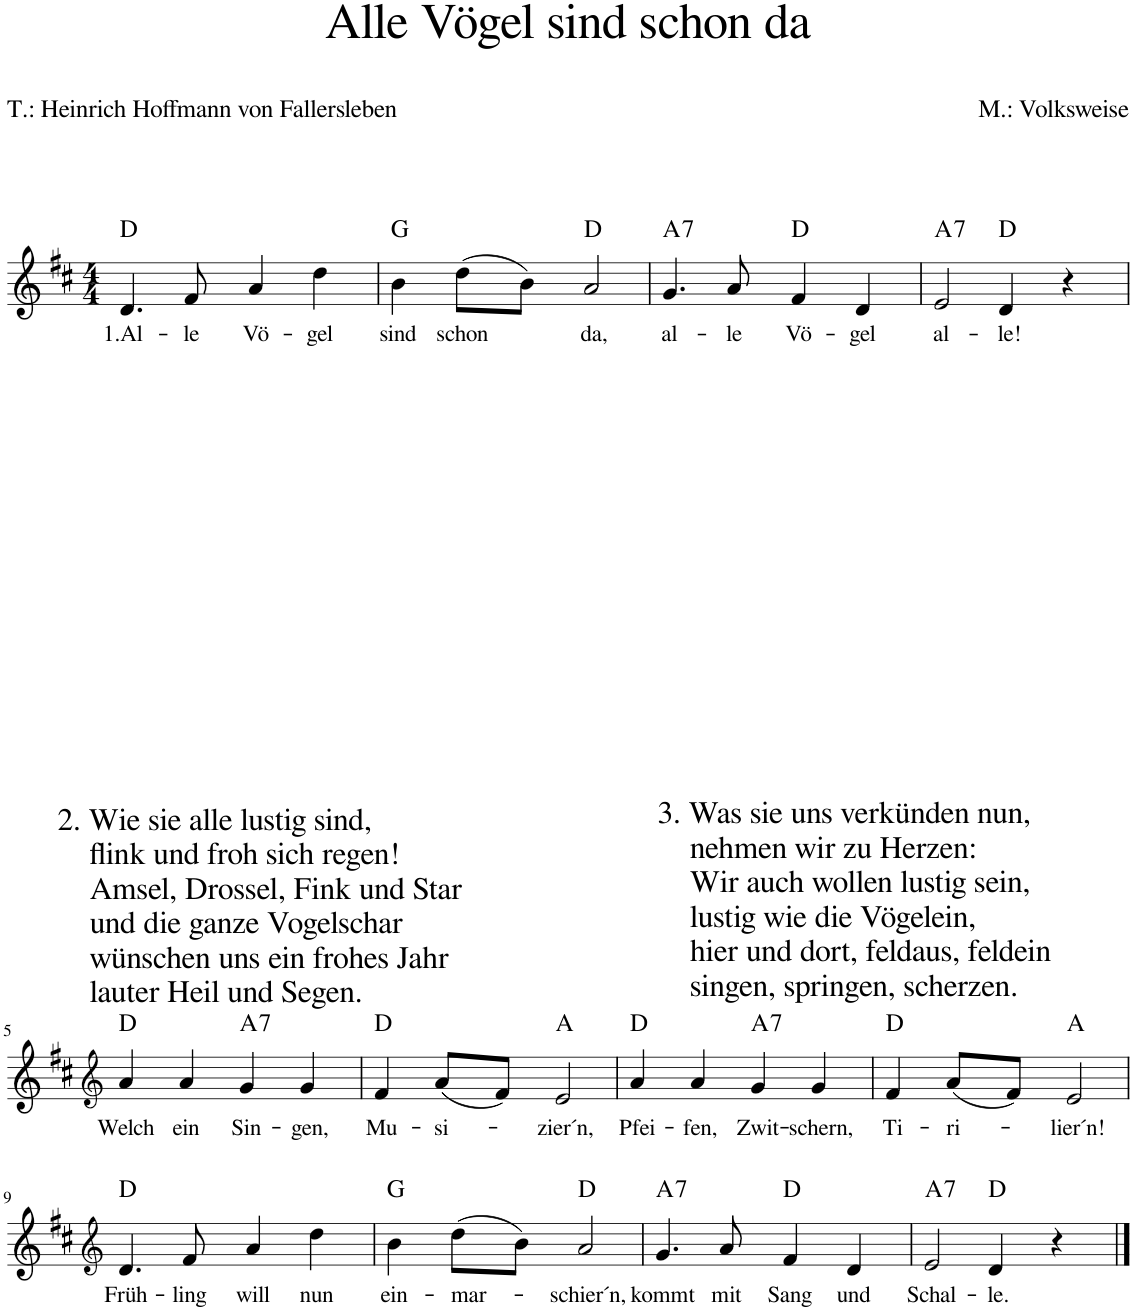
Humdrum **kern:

**kern	**text	**harte
*part1	*part1	*part1
*staff1	*staff1	*
*I"unbenannt1	*	*
*clefG2	*	*
*k[f#c#]	*	*
*M4/4	*	*
=1	=1	=1
!LO:TX:b:t=2. Wie sie alle lustig sind,	!	!
!LO:TX:b:t=flink und froh sich regen!	!	!
!LO:TX:b:t=Amsel, Drossel, Fink und Star	!	!
!LO:TX:b:t=und die ganze Vogelschar	!	!
!LO:TX:b:t=wünschen uns ein frohes Jahr	!	!
!LO:TX:b:t=lauter Heil und Segen.	!	!
!LO:TX:b:t=3. Was sie uns verkünden nun,	!	!
!LO:TX:b:t=nehmen wir zu Herzen&colon;	!	!
!LO:TX:b:t=Wir auch wollen lustig sein,	!	!
!LO:TX:b:t=lustig wie die Vögelein,	!	!
!LO:TX:b:t=hier und dort, feldaus, feldein	!	!
!LO:TX:b:t=singen, springen, scherzen.	!	!
!	!LO:LY:b	!
4.d/	1.Al-	D:maj
!	!LO:LY:b	!
8f#/	le	.
!	!LO:LY:b	!
4a/	Vö-	.
!	!LO:LY:b	!
4dd\	gel	.
=2	=2	=2
!	!LO:LY:b	!
4b\	sind	G:maj
!	!LO:LY:b	!
(8dd\L	schon	.
8b\J)	.	.
!	!LO:LY:b	!
2a/	da,	D:maj
=3	=3	=3
!	!LO:LY:b	!LO:H:kt=7
4.g/	al-	A:7
!	!LO:LY:b	!
8a/	le	.
!	!LO:LY:b	!
4f#/	Vö-	D:maj
!	!LO:LY:b	!
4d/	gel	.
=4	=4	=4
!	!LO:LY:b	!LO:H:kt=7
2e/	al-	A:7
!	!LO:LY:b	!
4d/	le!	D:maj
4r	.	.
!!LO:LB:g=z
=5	=5	=5
*clefG2	*	*
!	!LO:LY:b	!
4a/	Welch	D:maj
!	!LO:LY:b	!
4a/	ein	.
!	!LO:LY:b	!LO:H:kt=7
4g/	Sin-	A:7
!	!LO:LY:b	!
4g/	gen,	.
=6	=6	=6
!	!LO:LY:b	!
4f#/	Mu-	D:maj
!	!LO:LY:b	!
(8a/L	si-	.
8f#/J)	.	.
!	!LO:LY:b	!
2e/	zier´n,	A:maj
=7	=7	=7
!	!LO:LY:b	!
4a/	Pfei-	D:maj
!	!LO:LY:b	!
4a/	fen,	.
!	!LO:LY:b	!LO:H:kt=7
4g/	Zwit-	A:7
!	!LO:LY:b	!
4g/	schern,	.
=8	=8	=8
!	!LO:LY:b	!
4f#/	Ti-	D:maj
!	!LO:LY:b	!
(8a/L	ri-	.
8f#/J)	.	.
!	!LO:LY:b	!
2e/	lier´n!	A:maj
!!LO:LB:g=z
=9	=9	=9
*clefG2	*	*
!	!LO:LY:b	!
4.d/	Früh-	D:maj
!	!LO:LY:b	!
8f#/	ling	.
!	!LO:LY:b	!
4a/	will	.
!	!LO:LY:b	!
4dd\	nun	.
=10	=10	=10
!	!LO:LY:b	!
4b\	ein-	G:maj
!	!LO:LY:b	!
(8dd\L	mar-	.
8b\J)	.	.
!	!LO:LY:b	!
2a/	schier´n,	D:maj
=11	=11	=11
!	!LO:LY:b	!LO:H:kt=7
4.g/	kommt	A:7
!	!LO:LY:b	!
8a/	mit	.
!	!LO:LY:b	!
4f#/	Sang	D:maj
!	!LO:LY:b	!
4d/	und	.
=12	=12	=12
!	!LO:LY:b	!LO:H:kt=7
2e/	Schal-	A:7
!	!LO:LY:b	!
4d/	le.	D:maj
4r	.	.
==	==	==
*-	*-	*-
